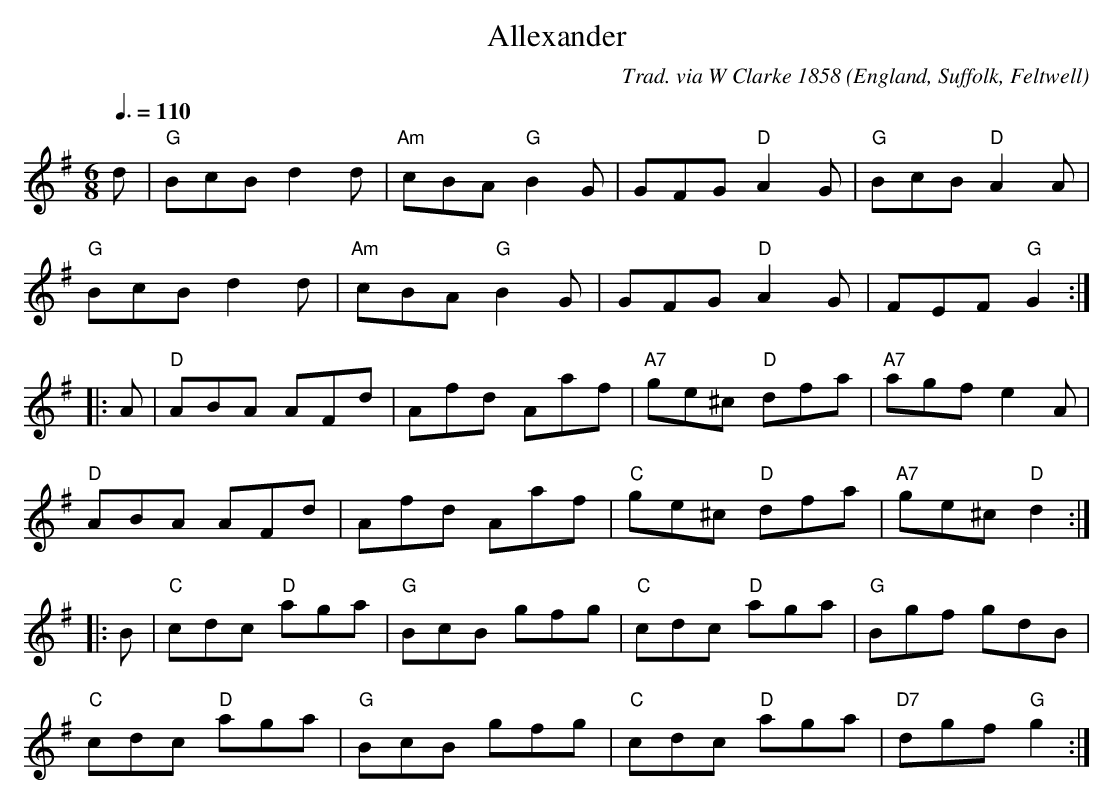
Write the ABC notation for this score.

X:1
T:Allexander
C:Trad. via W Clarke 1858
O:England, Suffolk, Feltwell
M:6/8
L:1/8
Q:3/8=110
K:G
d|"G"BcB d2d|"Am"cBA"G"B2G|GFG"D"A2G|"G"BcB"D"A2A|
"G"BcBd2d|"Am"cBA"G"B2G|GFG"D"A2G|FEF"G"G2:|
|:A|"D"ABA AFd|Afd Aaf|"A7"ge^c "D"dfa|"A7"agf e2A|
"D"ABA AFd|Afd Aaf|"C"ge^c "D"dfa|"A7"ge^c "D"d2:|
|:B|"C"cdc "D"aga|"G"BcB gfg|"C"cdc "D"aga|"G"Bgf gdB|
"C"cdc "D"aga|"G"BcB gfg|"C"cdc "D"aga|"D7"dgf "G"g2:|
